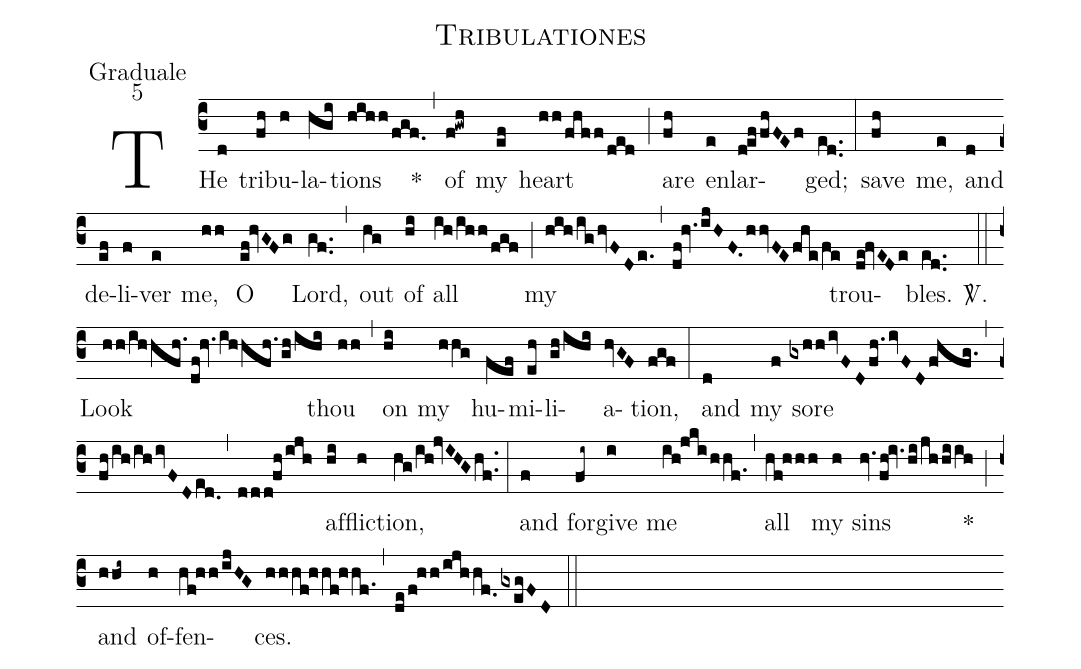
name:Tribulationes;
office-part:Graduale;
mode:5;
%%
(c3) THe(d) tri(fh)bu(h)la(hgi)tions(hihh/fgf.0) *(,) of(f!gwh) my(ef) heart(hh/fhff/ded) (;) are(fh) en(e)lar(d!effhFEf)ged;(ed..) (:) save(fh) me,(e) and(d) de(ef)li(f)ver(e) me,(hh) O(ef!hvGFg) Lord,(gf..) (,) out(hg) of(hi) all(ih/ihh/fgf) (;) my(hih/ig/hvFDe.) (,) (df!hv.1ijHF.0/hhvFE/fhe/fe) trou(de!fvEDe)bles.(ed..) <sp>V/</sp>.(::) Look(hh/ihhfh.1/df!hv.1/ihhfh.1/gh/ihi) thou(hh) (,) on(hi) my(hhg) hu(fef)mi(eh)li(gh/ihi)a(hvGF)tion,(fgf) (:) and(d) my(f) sore(gxhh/ivFD/fh.1/ivFD/fhfg.) (,) (fh/ih/ih/ivFD/ed.0) (,) (ddd!fh/ijh) af(hi)flic(h)tion,(hg/ih!jvIHG/hf..) (:) and(f) for(fi~)give(i) me(ih!jki/hhf.1) (,) all(hf!hhh) my(h) sins(hv./fh!iv./hi/jhhiih) *(;) and(hhi~) of(h)fen(hf!hh/ijHG)ces.(hhhf!hhf!hhf.1) (,) (de/f!hh/ijhhf.0/gxegFD) (::)
